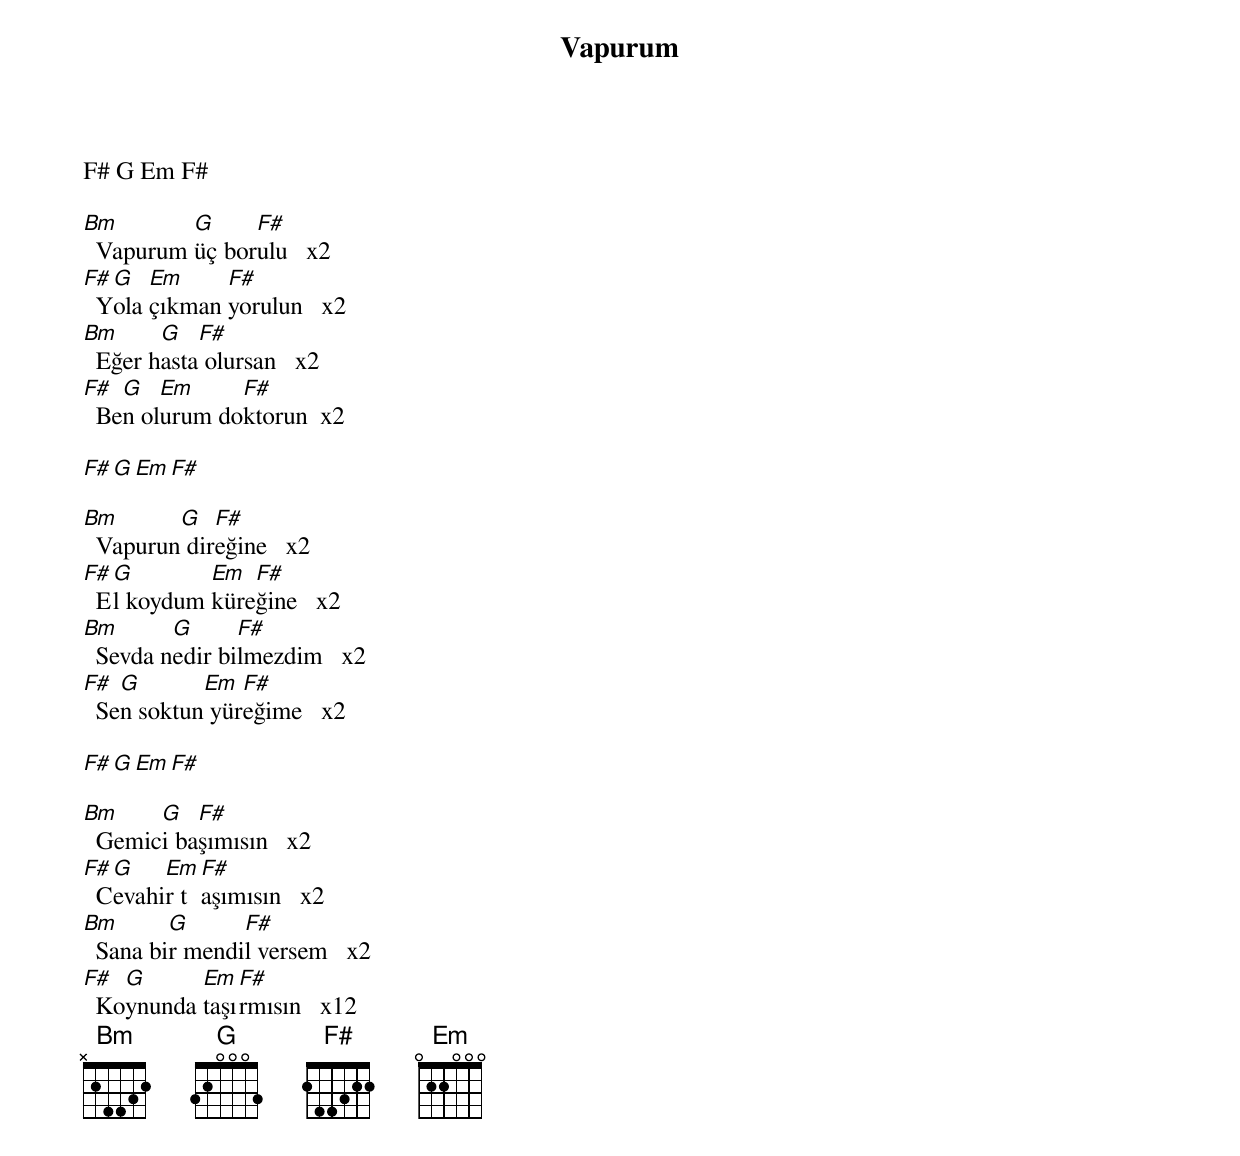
{title: Vapurum}
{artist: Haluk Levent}

F# G Em F#

Bm        G     F#
  Vapurum üç borulu   x2
F# G   Em     F#
  Yola çıkman yorulun   x2
Bm      G   F#
  Eğer hasta olursan   x2
F#  G   Em     F#
  Ben olurum doktorun  x2

F# G Em F#

Bm       G   F#
  Vapurun direğine   x2
F# G        Em  F#
  El koydum küreğine   x2
Bm       G      F#
  Sevda nedir bilmezdim   x2
F#  G       Em  F#
  Sen soktun yüreğime   x2

F# G Em F#

Bm     G   F#
  Gemici başımısın   x2
F# G    Em F#
  Cevahir taşımısın   x2
Bm       G      F#
  Sana bir mendil versem   x2
F#  G      Em  F#
  Koynunda taşırmısın   x12
